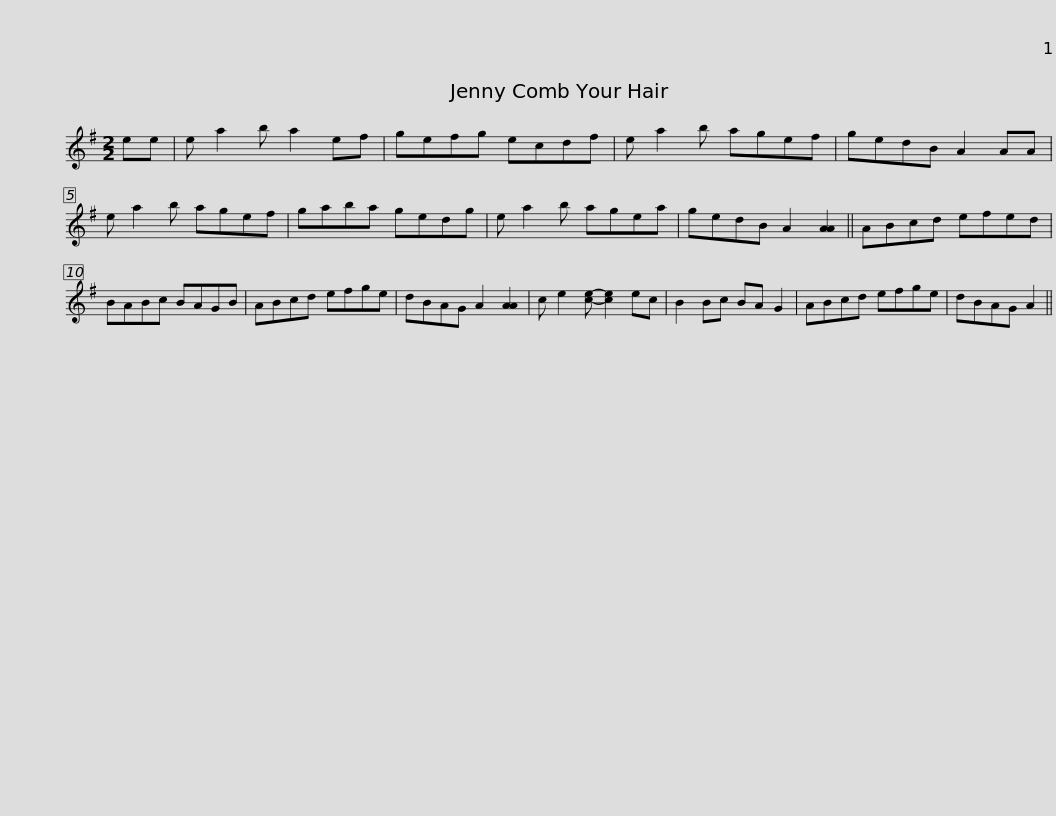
X:1
L:1/8
M:2/2
I:linebreak $
K:G
V:1 treble
V:1
 ee | e a2 b a2 ef | gefg ecdf | e a2 b agef | gedB A2 AA | %5
 e a2 b agef |$ gaba gedg | e a2 b agea | gedB A2 [AA]2 || ABcd efed | %10
 BABc BAGB |$ ABcd efge | dBAG A2 [AA]2 | c e2 [ce]- [ce]2 ec | B2 Bc BA G2 | %15
 ABcd efge | dBAG A2 || %17
